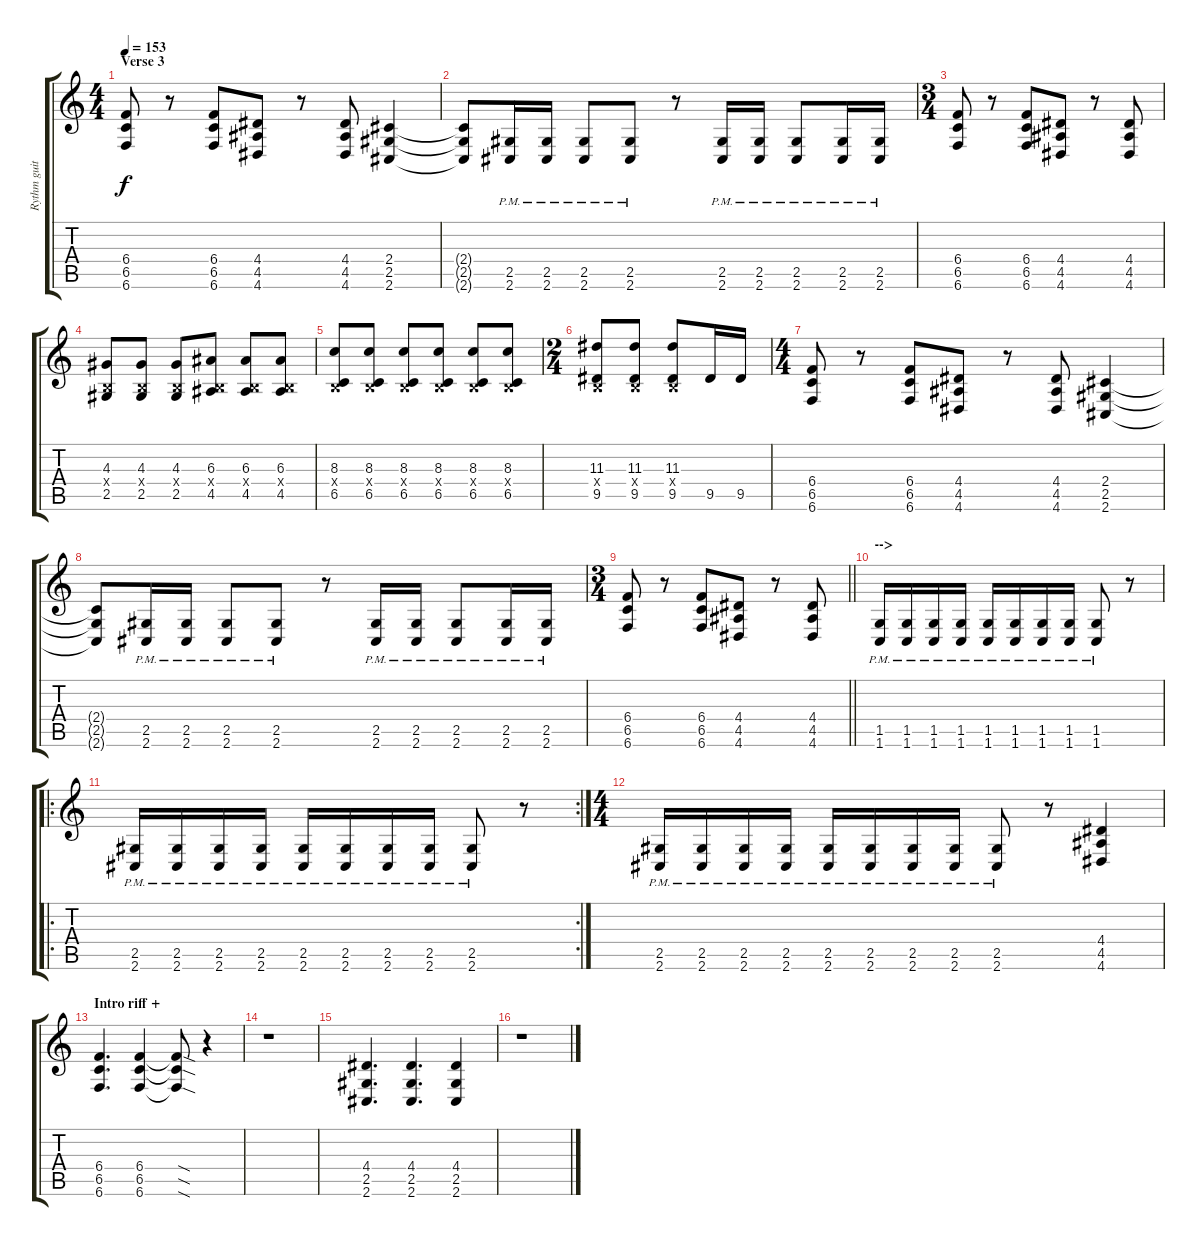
\track ("Rythm guitar" "Rythm guit") {instrument overdrivenguitar}
\staff {score tabs}
\tuning (Db4 Ab3 E3 B2 Gb2 B1) {hide}
\ts (4 4)
\section ("" "Verse 3")
\tempo 153
\clef g2
\ks c
(6.4 6.5 6.6).8{dy f} r.8 (6.4 6.5 6.6).8 (4.4 4.5 4.6).8 r.8 (4.4 4.5 4.6).8 (2.4 2.5 2.6).4 |
(2.4{t} 2.5{t} 2.6{t}).8 (2.5{pm} 2.6).16 (2.5{pm} 2.6).16 (2.5{pm} 2.6).8 (2.5{pm} 2.6).8 r.8 (2.5{pm} 2.6).16 (2.5{pm} 2.6).16 (2.5{pm} 2.6).8 (2.5{pm} 2.6).16 (2.5{pm} 2.6).16 |
\ts (3 4)
(6.4 6.5 6.6).8 r.8 (6.4 6.5 6.6).8 (4.4 4.5 4.6).8 r.8 (4.4 4.5 4.6).8 |
(4.3 0.4{x} 2.5).8 (4.3 0.4{x} 2.5).8 (4.3 0.4{x} 2.5).8 (6.3 0.4{x} 4.5).8 (6.3 0.4{x} 4.5).8 (6.3 0.4{x} 4.5).8 |
(8.3 0.4{x} 6.5).8 (8.3 0.4{x} 6.5).8 (8.3 0.4{x} 6.5).8 (8.3 0.4{x} 6.5).8 (8.3 0.4{x} 6.5).8 (8.3 0.4{x} 6.5).8 |
\ts (2 4)
(11.3 0.4{x} 9.5).8 (11.3 0.4{x} 9.5).8 (11.3 0.4{x} 9.5).8 9.5.16 9.5.16 |
\ts (4 4)
(6.4 6.5 6.6).8 r.8 (6.4 6.5 6.6).8 (4.4 4.5 4.6).8 r.8 (4.4 4.5 4.6).8 (2.4 2.5 2.6).4 |
(2.4{t} 2.5{t} 2.6{t}).8 (2.5{pm} 2.6).16 (2.5{pm} 2.6).16 (2.5{pm} 2.6).8 (2.5{pm} 2.6).8 r.8 (2.5{pm} 2.6).16 (2.5{pm} 2.6).16 (2.5{pm} 2.6).8 (2.5{pm} 2.6).16 (2.5{pm} 2.6).16 |
\ts (3 4)
\barLineRight lightlight
(6.4 6.5 6.6).8 r.8 (6.4 6.5 6.6).8 (4.4 4.5 4.6).8 r.8 (4.4 4.5 4.6).8 |
\section ("" "-->")
(1.5{pm} 1.6).16 (1.5{pm} 1.6).16 (1.5{pm} 1.6).16 (1.5{pm} 1.6).16 (1.5{pm} 1.6).16 (1.5{pm} 1.6).16 (1.5{pm} 1.6).16 (1.5{pm} 1.6).16 (1.5{pm} 1.6).8 r.8 |
\ro
\rc 2
(2.5{pm} 2.6).16 (2.5{pm} 2.6).16 (2.5{pm} 2.6).16 (2.5{pm} 2.6).16 (2.5{pm} 2.6).16 (2.5{pm} 2.6).16 (2.5{pm} 2.6).16 (2.5{pm} 2.6).16 (2.5{pm} 2.6).8 r.8 |
\ts (4 4)
(2.5{pm} 2.6).16 (2.5{pm} 2.6).16 (2.5{pm} 2.6).16 (2.5{pm} 2.6).16 (2.5{pm} 2.6).16 (2.5{pm} 2.6).16 (2.5{pm} 2.6).16 (2.5{pm} 2.6).16 (2.5{pm} 2.6).8 r.8 (4.4 4.5 4.6).4 |
\section ("" "Intro riff +")
(6.4 6.5 6.6).4{d} (6.4 6.5 6.6).4 (6.4{sod t} 6.5{sod t} 6.6{sod t}).8 r.4 |
r.1 |
(4.4 2.5 2.6).4{d} (4.4 2.5 2.6).4{d} (4.4 2.5 2.6).4 |
r.1
